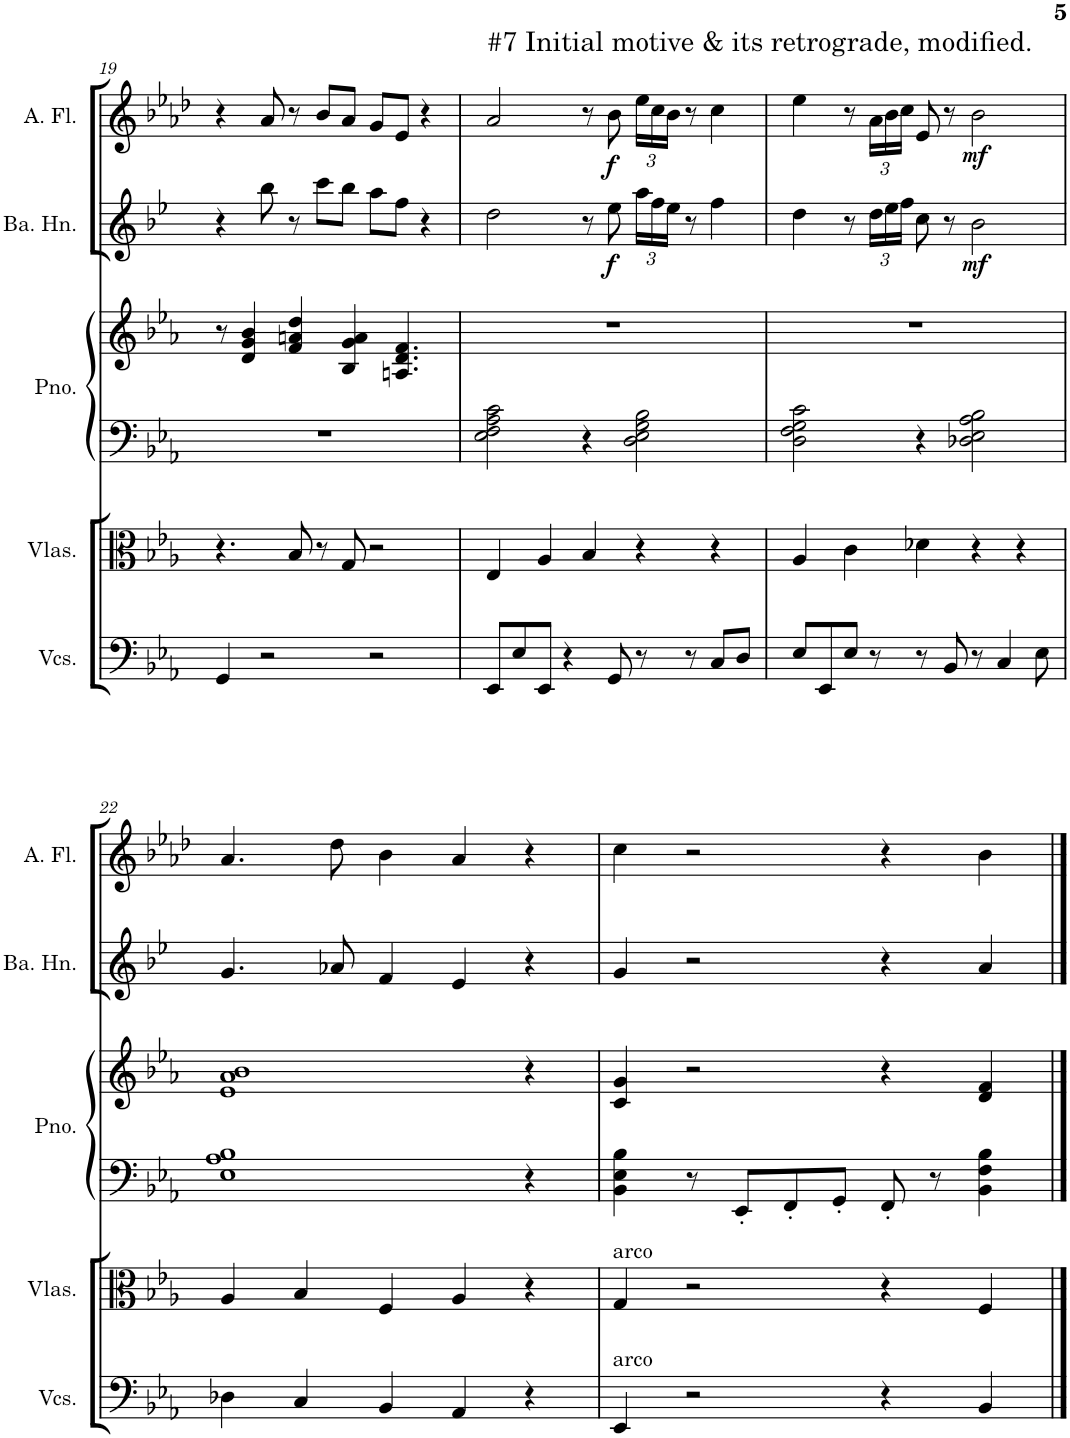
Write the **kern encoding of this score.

**kern	**kern	**kern	**kern	**kern	**dynam	**kern	**dynam
*part5	*part4	*part3	*part3	*part2	*part2	*part1	*part1
*staff6	*staff5	*staff4	*staff3	*staff2	*staff2	*staff1	*staff1
*I"Violoncellos	*I"Violas	*I"Piano	*	*I"Basset Horn	*	*I"Alto Flute	*
*I'Vcs.	*I'Vlas.	*I'Pno.	*	*I'Ba. Hn.	*	*I'A. Fl.	*
!!LO:PB:g=z
*clefF4	*clefC3	*clefF4	*clefG2	*clefG2	*	*clefG2	*
*	*	*	*	*Trd4c7	*	*Trd3c5	*
*k[b-e-a-]	*k[b-e-a-]	*k[b-e-a-]	*k[b-e-a-]	*k[b-e-]	*	*k[b-e-a-d-]	*
*M5/4	*M5/4	*M5/4	*M5/4	*M5/4	*	*M5/4	*
=19	=19	=19	=19	=19	=19	=19	=19
4GG/	4.r	4%5r	8r	4r	.	4r	.
.	.	.	4d/ 4g/ 4b-/	.	.	.	.
2r	.	.	.	8bb-\	.	8a-/	.
.	8B-/	.	4f/ 4an/ 4dd/	8r	.	8r	.
.	8r	.	.	8ccc\L	.	8b-/L	.
.	8G/	.	4B-/ 4g/ 4a/	8bb-\J	.	8a-/J	.
2r	2r	.	.	8aa\L	.	8g/L	.
.	.	.	4.An/ 4.d/ 4.f/	8ff\J	.	8e-/J	.
.	.	.	.	4r	.	4r	.
=20	=20	=20	=20	=20	=20	=20	=20
!	!	!	!	!	!	!LO:TX:a:t=#7 Initial motive & its retrograde, modified.	!
8EE-/L	4E-/	2E-\ 2F\ 2A-\ 2c\	4%5r	2dd\	.	2a-/	.
8E-/	.	.	.	.	.	.	.
8EE-/J	4A-/	.	.	.	.	.	.
4r	.	.	.	.	.	.	.
.	4B-/	4r	.	8r	.	8r	.
!	!	!	!	!	!LO:DY:b	!	!LO:DY:b
8GG/	.	.	.	8ee-\	f	8b-\	f
*	*	*	*	*Xbrackettup	*	*Xbrackettup	*
8r	4r	2D\ 2E-\ 2G\ 2B-\	.	24aa\LL	.	24ee-\LL	.
.	.	.	.	24ff\	.	24cc\	.
.	.	.	.	24ee-\JJ	.	24b-\JJ	.
8r	.	.	.	8r	.	8r	.
8C/L	4r	.	.	4ff\	.	4cc\	.
8D/J	.	.	.	.	.	.	.
=21	=21	=21	=21	=21	=21	=21	=21
8E-/L	4A-/	2D\ 2F\ 2G\ 2c\	4%5r	4dd\	.	4ee-\	.
8EE-/	.	.	.	.	.	.	.
8E-/J	4c\	.	.	8r	.	8r	.
8r	.	.	.	24dd\LL	.	24a-\LL	.
.	.	.	.	24ee-\	.	24b-\	.
.	.	.	.	24ff\JJ	.	24cc\JJ	.
8r	4d-X\	4r	.	8cc\	.	8e-/	.
8BB-/	.	.	.	8r	.	8r	.
!	!	!	!	!	!LO:DY:b	!	!LO:DY:b
8r	4r	2D-X\ 2E-\ 2A-\ 2B-\	.	2b-\	mf	2b-\	mf
4C/	.	.	.	.	.	.	.
.	4r	.	.	.	.	.	.
8E-\	.	.	.	.	.	.	.
!!LO:LB:g=z
=22	=22	=22	=22	=22	=22	=22	=22
4D-X\	4A-/	1E- 1A- 1B-	1e- 1a- 1b-	4.g/	.	4.a-/	.
4C/	4B-/	.	.	.	.	.	.
.	.	.	.	8a-X/	.	8dd-\	.
4BB-/	4F/	.	.	4f/	.	4b-\	.
4AA-/	4A-/	.	.	4e-/	.	4a-/	.
4r	4r	4r	4r	4r	.	4r	.
=23	=23	=23	=23	=23	=23	=23	=23
!	!LO:TX:a:t=arco	!	!	!	!	!	!
!LO:TX:a:t=arco	!	!	!	!	!	!	!
4EE-/	4G/	4BB-\ 4E-\ 4B-\	4c/ 4g/	4g/	.	4cc\	.
2r	2r	8r	2r	2r	.	2r	.
.	.	8EE-'/L	.	.	.	.	.
.	.	8FF'/	.	.	.	.	.
.	.	8GG'/J	.	.	.	.	.
4r	4r	8FF'/	4r	4r	.	4r	.
.	.	8r	.	.	.	.	.
4BB-/	4F/	4BB-\ 4F\ 4B-\	4d/ 4f/	4a/	.	4b-\	.
==	==	==	==	==	==	==	==
*-	*-	*-	*-	*-	*-	*-	*-
